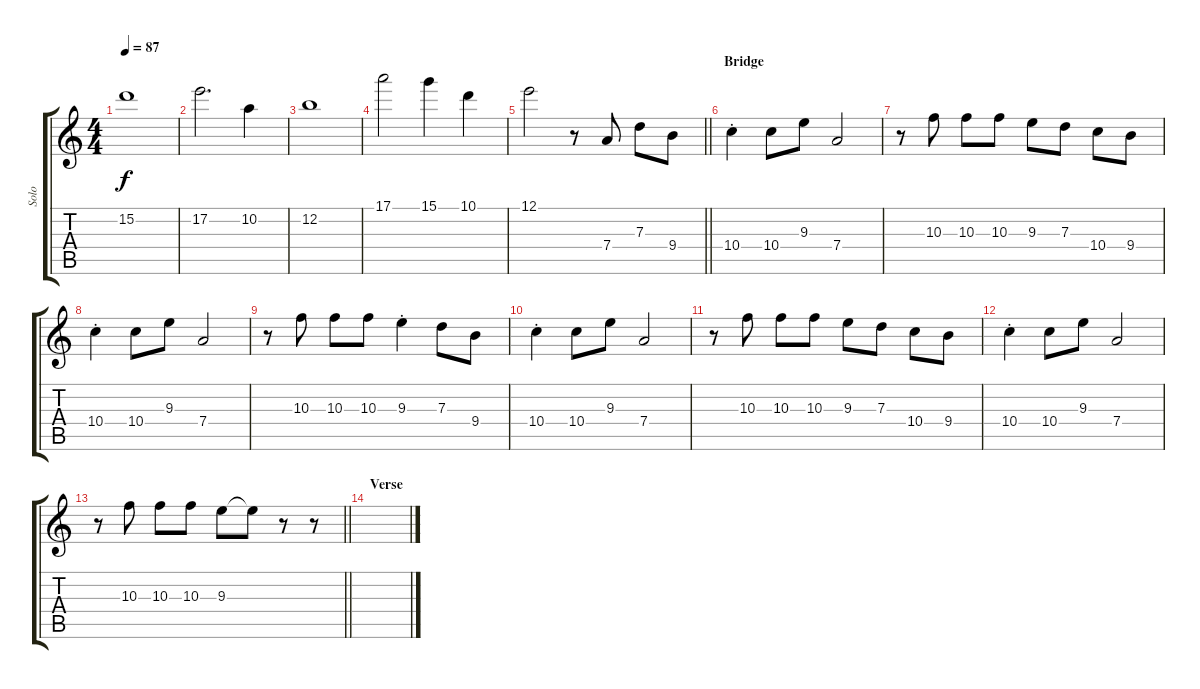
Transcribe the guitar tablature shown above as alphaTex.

\track ("Solo" "Solo") {instrument distortionguitar}
\staff {score tabs}
\tuning (E4 B3 G3 D3 A2 E2) {hide}
\ts (4 4)
\tempo 87
\clef g2
\ks c
15.2.1{dy f} |
17.2.2{d} 10.2.4 |
12.2.1 |
17.1.2 15.1.4 10.1.4 |
\barLineRight lightlight
12.1.2 r.8 7.4.8 7.3.8 9.4.8 |
\section ("" "Bridge")
10.4{st}.4 10.4.8 9.3.8 7.4.2 |
r.8 10.3.8 10.3.8 10.3.8 9.3.8 7.3.8 10.4.8 9.4.8 |
10.4{st}.4 10.4.8 9.3.8 7.4.2 |
r.8 10.3.8 10.3.8 10.3.8 9.3{st}.4 7.3.8 9.4.8 |
10.4{st}.4 10.4.8 9.3.8 7.4.2 |
r.8 10.3.8 10.3.8 10.3.8 9.3.8 7.3.8 10.4.8 9.4.8 |
10.4{st}.4 10.4.8 9.3.8 7.4.2 |
\barLineRight lightlight
r.8 10.3.8 10.3.8 10.3.8 9.3.8 9.3{t}.8 r.8 r.8 |
\section ("" "Verse")
